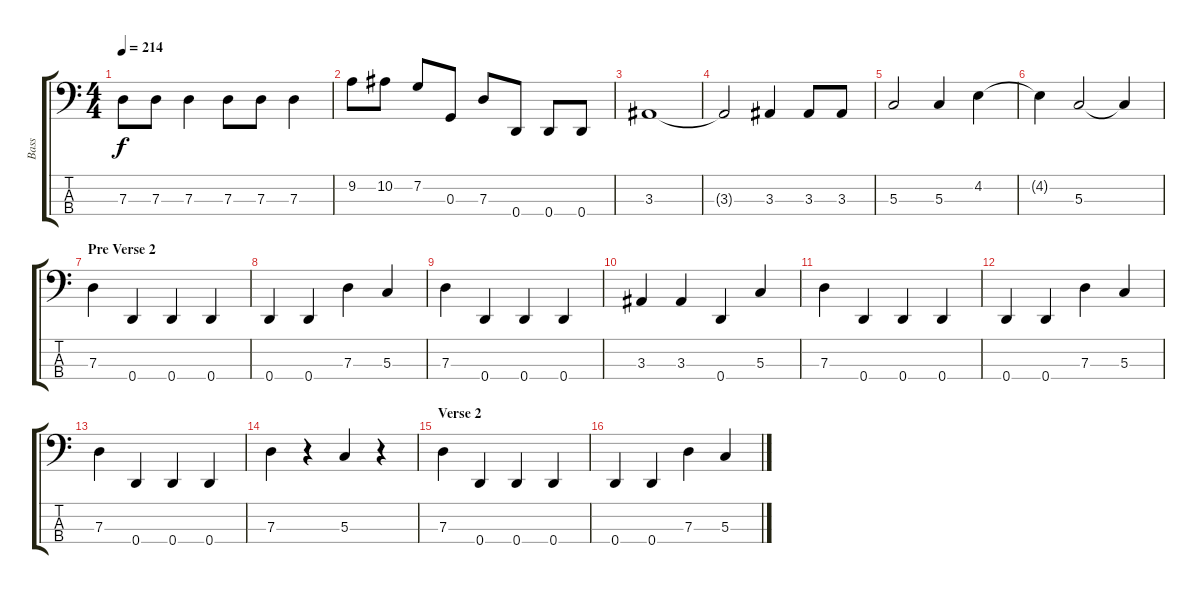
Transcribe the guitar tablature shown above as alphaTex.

\track ("Bass" "Bass") {instrument electricbasspick}
\staff {score tabs}
\tuning (F2 C2 G1 D1) {hide}
\ts (4 4)
\tempo 214
\clef f4
\ks c
7.3.8{dy f} 7.3.8 7.3.4 7.3.8 7.3.8 7.3.4 |
9.2.8 10.2.8 7.2.8 0.3.8 7.3.8 0.4.8 0.4.8 0.4.8 |
3.3.1 |
3.3{t}.2 3.3.4 3.3.8 3.3.8 |
5.3.2 5.3.4 4.2.4 |
4.2{t}.4 5.3.2 5.3{t}.4 |
\section ("" "Pre Verse 2")
7.3.4 0.4.4 0.4.4 0.4.4 |
0.4.4 0.4.4 7.3.4 5.3.4 |
7.3.4 0.4.4 0.4.4 0.4.4 |
3.3.4 3.3.4 0.4.4 5.3.4 |
7.3.4 0.4.4 0.4.4 0.4.4 |
0.4.4 0.4.4 7.3.4 5.3.4 |
7.3.4 0.4.4 0.4.4 0.4.4 |
7.3.4 r.4 5.3.4 r.4 |
\section ("" "Verse 2")
7.3.4 0.4.4 0.4.4 0.4.4 |
0.4.4 0.4.4 7.3.4 5.3.4
